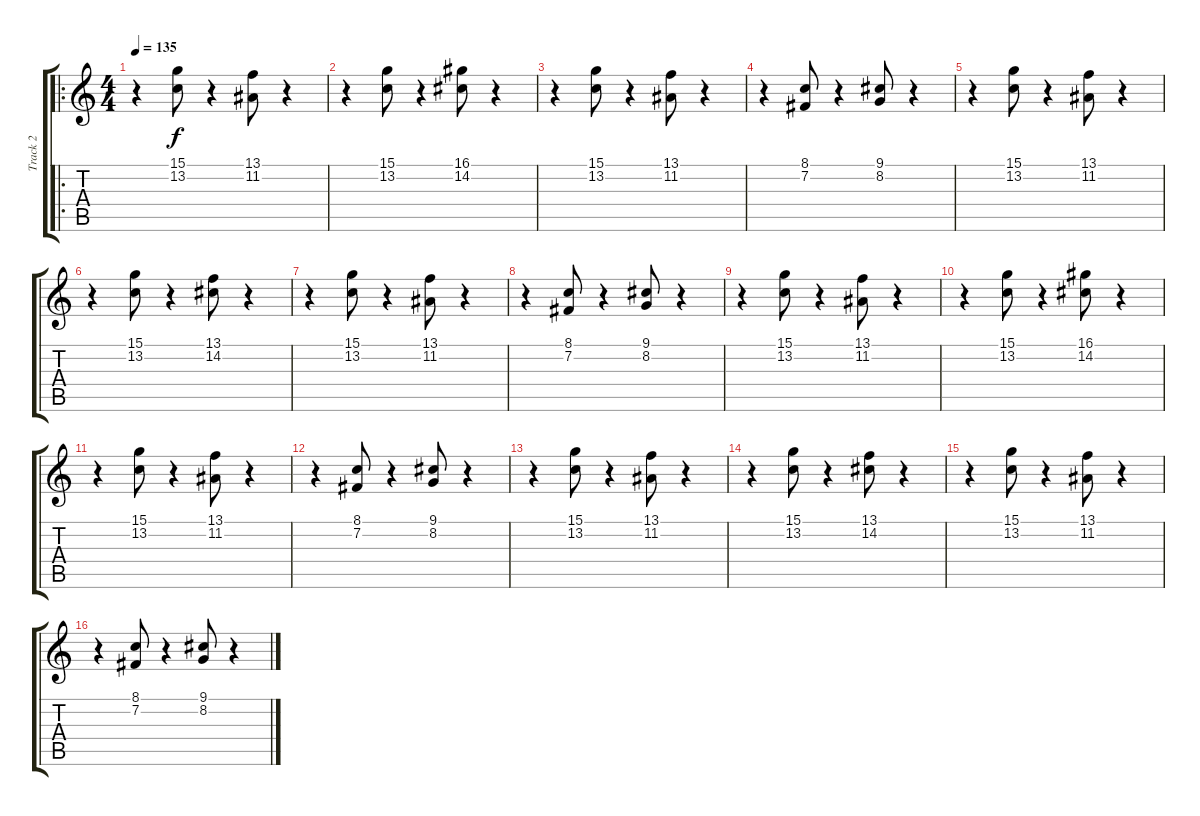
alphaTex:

\track ("Track 2" "Track 2") {instrument orchestrahit}
\staff {score tabs}
\tuning (E4 B3 G3 D3 A2 E2) {hide}
\ro
\ts (4 4)
\tempo 135
\clef g2
\ks c
r.4{dy f} (15.1 13.2).8 r.4 (13.1 11.2).8 r.4 |
r.4 (15.1 13.2).8 r.4 (16.1 14.2).8 r.4 |
r.4 (15.1 13.2).8 r.4 (13.1 11.2).8 r.4 |
r.4 (8.1 7.2).8 r.4 (9.1 8.2).8 r.4 |
r.4 (15.1 13.2).8 r.4 (13.1 11.2).8 r.4 |
r.4 (15.1 13.2).8 r.4 (13.1 14.2).8 r.4 |
r.4 (15.1 13.2).8 r.4 (13.1 11.2).8 r.4 |
r.4 (8.1 7.2).8 r.4 (9.1 8.2).8 r.4 |
r.4 (15.1 13.2).8 r.4 (13.1 11.2).8 r.4 |
r.4 (15.1 13.2).8 r.4 (16.1 14.2).8 r.4 |
r.4 (15.1 13.2).8 r.4 (13.1 11.2).8 r.4 |
r.4 (8.1 7.2).8 r.4 (9.1 8.2).8 r.4 |
r.4 (15.1 13.2).8 r.4 (13.1 11.2).8 r.4 |
r.4 (15.1 13.2).8 r.4 (13.1 14.2).8 r.4 |
r.4 (15.1 13.2).8 r.4 (13.1 11.2).8 r.4 |
r.4 (8.1 7.2).8 r.4 (9.1 8.2).8 r.4
